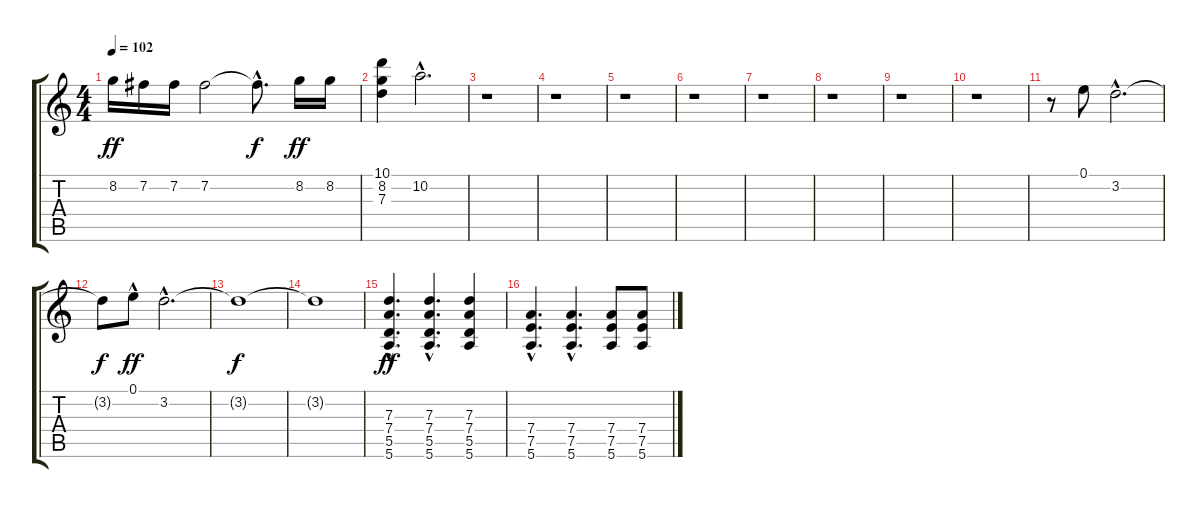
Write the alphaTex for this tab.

\track "" {instrument distortionguitar}
\staff {score tabs}
\tuning (E4 B3 G3 D3 A2 E2) {hide}
\ts (4 4)
\tempo 102
\clef g2
\ks c
8.2.16{dy ff} 7.2.16 7.2.16 7.2.2 7.2{hac t}.8{d dy f} 8.2.16{dy ff} 8.2.16 |
(10.1 8.2 7.3).4 10.2{hac}.2{d} |
r.1 |
r.1 |
r.1 |
r.1 |
r.1 |
r.1 |
r.1 |
r.1 |
r.8 0.1.8 3.2{hac}.2{d} |
3.2{t}.8{dy f} 0.1{hac}.8{dy ff} 3.2{hac}.2{d} |
3.2{t}.1{dy f} |
3.2{t}.1 |
(7.3{hac} 7.4{hac} 5.5{hac} 5.6{hac}).4{d dy ff} (7.3{hac} 7.4{hac} 5.5{hac} 5.6{hac}).4{d} (7.3 7.4 5.5 5.6).4 |
(7.4{hac} 7.5{hac} 5.6{hac}).4{d} (7.4{hac} 7.5{hac} 5.6{hac}).4{d} (7.4 7.5 5.6).8 (7.4 7.5 5.6).8
